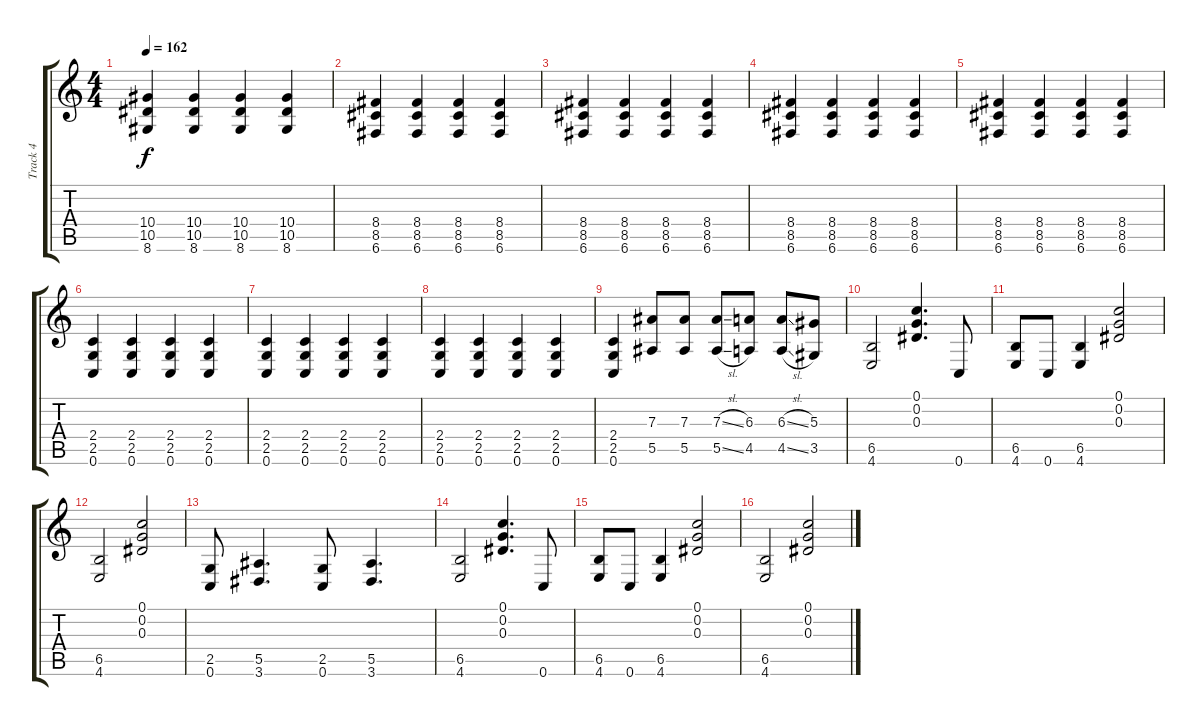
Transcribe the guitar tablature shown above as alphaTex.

\track ("Track 4" "Track 4") {instrument distortionguitar}
\staff {score tabs}
\tuning (C4 G3 Eb3 Bb2 F2 C2) {hide}
\ts (4 4)
\tempo 162
\clef g2
\ks c
(10.4 10.5 8.6).4{dy f} (10.4 10.5 8.6).4 (10.4 10.5 8.6).4 (10.4 10.5 8.6).4 |
(8.4 8.5 6.6).4 (8.4 8.5 6.6).4 (8.4 8.5 6.6).4 (8.4 8.5 6.6).4 |
(8.4 8.5 6.6).4 (8.4 8.5 6.6).4 (8.4 8.5 6.6).4 (8.4 8.5 6.6).4 |
(8.4 8.5 6.6).4 (8.4 8.5 6.6).4 (8.4 8.5 6.6).4 (8.4 8.5 6.6).4 |
(8.4 8.5 6.6).4 (8.4 8.5 6.6).4 (8.4 8.5 6.6).4 (8.4 8.5 6.6).4 |
(2.4 2.5 0.6).4 (2.4 2.5 0.6).4 (2.4 2.5 0.6).4 (2.4 2.5 0.6).4 |
(2.4 2.5 0.6).4 (2.4 2.5 0.6).4 (2.4 2.5 0.6).4 (2.4 2.5 0.6).4 |
(2.4 2.5 0.6).4 (2.4 2.5 0.6).4 (2.4 2.5 0.6).4 (2.4 2.5 0.6).4 |
(2.4 2.5 0.6).4 (7.3 5.5).8 (7.3 5.5).8 (7.3{sl} 5.5{sl}).8 (6.3 4.5).8 (6.3{sl} 4.5{sl}).8 (5.3 3.5).8 |
(6.5 4.6).2 (0.1 0.2 0.3).4{d} 0.6.8 |
(6.5 4.6).8 0.6.8 (6.5 4.6).4 (0.1 0.2 0.3).2 |
(6.5 4.6).2 (0.1 0.2 0.3).2 |
(2.5 0.6).8 (5.5 3.6).4{d} (2.5 0.6).8 (5.5 3.6).4{d} |
(6.5 4.6).2 (0.1 0.2 0.3).4{d} 0.6.8 |
(6.5 4.6).8 0.6.8 (6.5 4.6).4 (0.1 0.2 0.3).2 |
(6.5 4.6).2 (0.1 0.2 0.3).2
